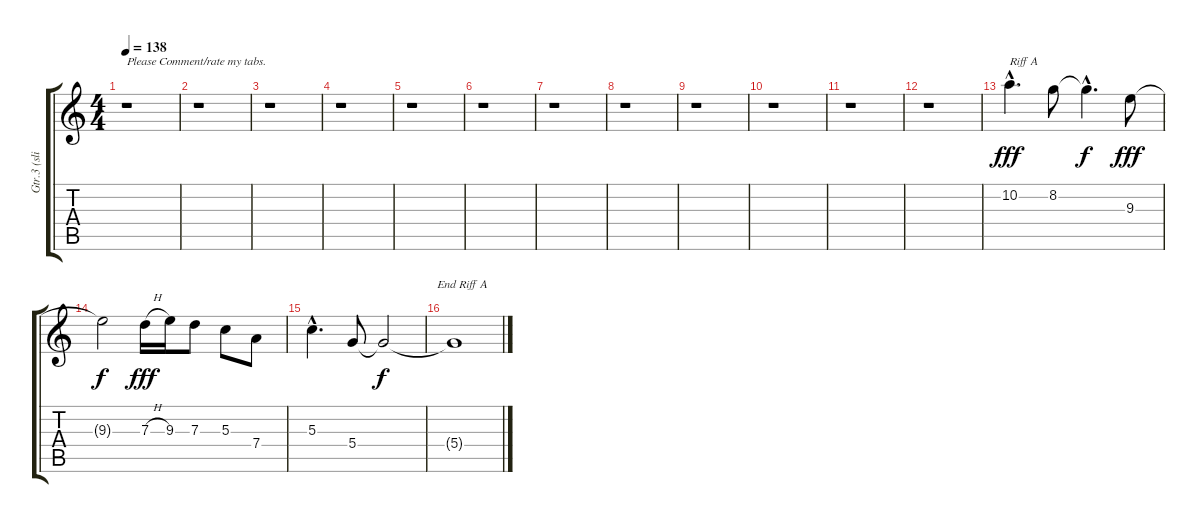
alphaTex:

\track ("Gtr.3 (slight dist.)" "Gtr.3 (sli") {instrument overdrivenguitar}
\staff {score tabs}
\tuning (E4 B3 G3 D3 A2 E2) {hide}
\ts (4 4)
\tempo 138
\clef g2
\ks aminor
r.1{txt "Please Comment/rate my tabs. " dy fff instrument overdrivenguitar} |
r.1 |
r.1 |
r.1 |
r.1 |
r.1 |
r.1 |
r.1 |
r.1 |
r.1 |
r.1 |
r.1 |
10.2{hac}.4{d txt "Riff A"} 8.2.8 8.2{hac t}.4{d dy f} 9.3.8{dy fff} |
9.3{t}.2{dy f} 7.3{h}.16{dy fff} 9.3.16 7.3.8 5.3.8 7.4.8 |
5.3{hac}.4{d} 5.4.8 5.4{t}.2{txt "                  End Riff A" dy f} |
5.4{t}.1
